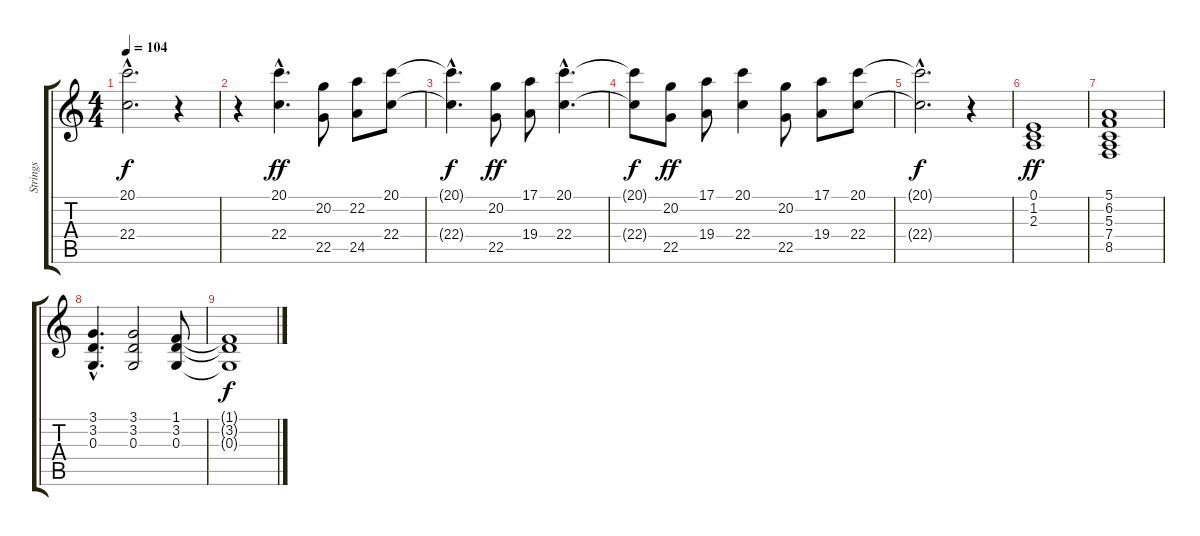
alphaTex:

\track ("Strings" "Strings") {instrument stringensemble1}
\staff {score tabs}
\tuning (E4 B3 G3 D3 A2 E2) {hide}
\ts (4 4)
\tempo 104
\clef g2
\ks c
(20.1{hac t} 22.4{hac t}).2{d dy f} r.4 |
r.4 (20.1{hac} 22.4{hac}).4{d dy ff} (20.2 22.5).8 (22.2 24.5).8 (20.1 22.4).8 |
(20.1{hac t} 22.4{hac t}).4{d dy f} (20.2 22.5).8{dy ff} (17.1 19.4).8 (20.1{hac} 22.4{hac}).4{d} |
(20.1{t} 22.4{t}).8{dy f} (20.2 22.5).8{dy ff} (17.1 19.4).8 (20.1 22.4).4 (20.2 22.5).8 (17.1 19.4).8 (20.1 22.4).8 |
(20.1{hac t} 22.4{hac t}).2{d dy f} r.4 |
(0.1 1.2 2.3).1{dy ff} |
(5.1 6.2 5.3 7.4 8.5).1 |
(3.1{hac} 3.2{hac} 0.3{hac}).4{d} (3.1 3.2 0.3).2 (1.1 3.2 0.3).8 |
(1.1{t} 3.2{t} 0.3{t}).1{dy f}
